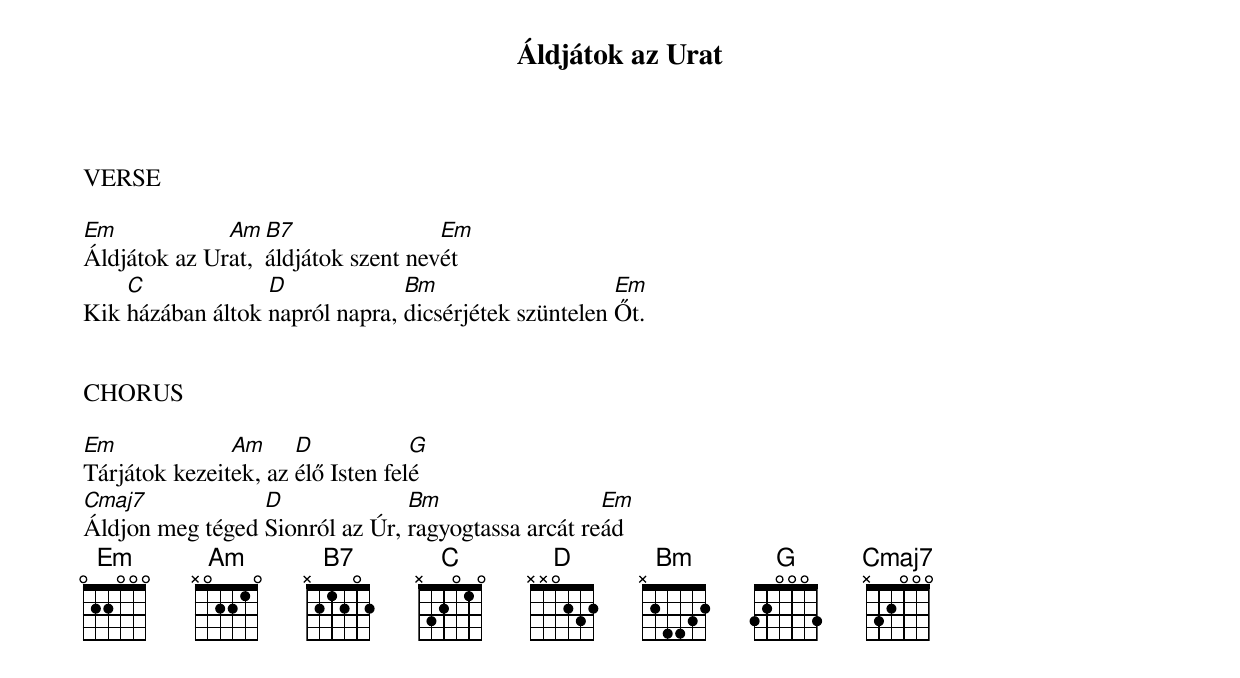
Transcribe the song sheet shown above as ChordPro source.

{title: Áldjátok az Urat}
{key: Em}
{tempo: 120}
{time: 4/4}
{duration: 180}



VERSE

[Em]Áldjátok az Ur[Am]at, [B7]áldjátok szent nev[Em]ét
Kik [C]házában áltok [D]napról napra, [Bm]dicsérjétek szüntelen [Em]Őt.


CHORUS

[Em]Tárjátok kezeit[Am]ek, az [D]élő Isten fel[G]é
[Cmaj7]Áldjon meg téged [D]Sionról az Úr, [Bm]ragyogtassa arcát re[Em]ád
